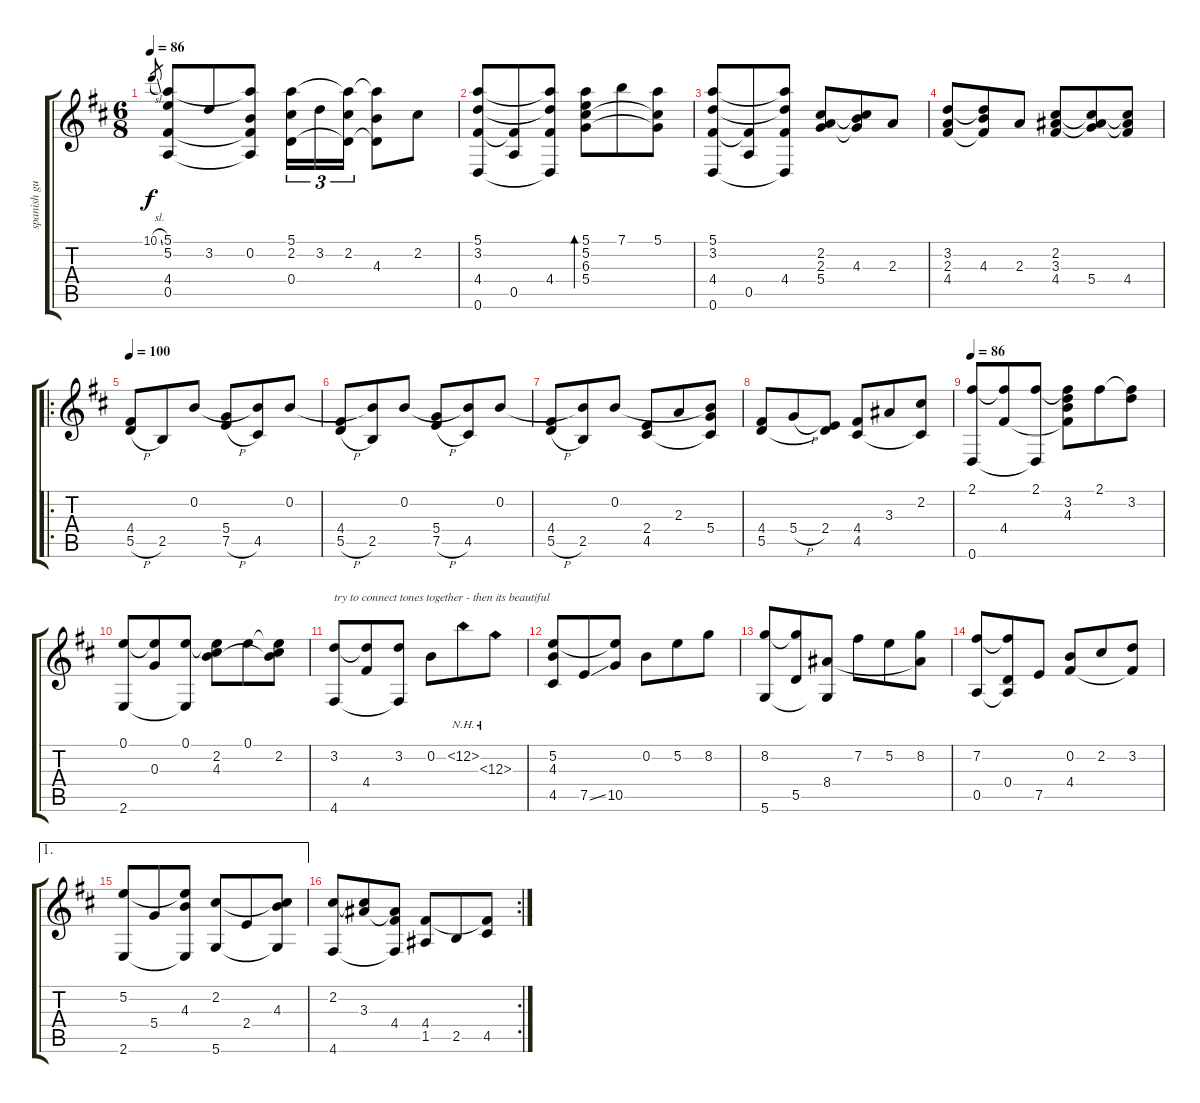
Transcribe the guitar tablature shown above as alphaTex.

\track ("spanish guitar" "spanish gu") {instrument acousticguitarnylon}
\staff {score tabs}
\tuning (E4 B3 G3 D3 A2 D2) {hide}
\ts (6 8)
\tempo 86
\clef g2
\ks d
10.1{sl}.8{gr dy f} (5.1 5.2 4.4 0.5).8 3.2.8 (5.1{t} 0.2 4.4{t} 0.5{t}).8 (5.1 2.2 0.4).16{tu (3 2)} 3.2.16{tu (3 2)} (5.1{t} 2.2 0.4{t}).16{tu (3 2)} (5.1{t} 4.3 0.4{t}).8 2.2.8 |
(5.1 3.2 4.4 0.6).8 (4.4{t} 0.5).8 (5.1{t} 3.2{t} 4.4 0.6{t}).8 (5.1 5.2 6.3 5.4).8{bd 480} 7.1.8 (5.1 6.3{t} 5.4{t}).8 |
(5.1 3.2 4.4 0.6).8 (4.4{t} 0.5).8 (5.1{t} 3.2{t} 4.4 0.6{t}).8 (2.2 2.3 5.4).8 (2.2{t} 4.3 5.4{t}).8 2.3.8 |
(3.2 2.3 4.4).8 (3.2{t} 4.3 4.4{t}).8 2.3.8 (2.2 3.3 4.4).8 (2.2{t} 3.3{t} 5.4).8 (2.2{t} 3.3{t} 4.4).8 |
\ro
\tempo 100
(4.4 5.5{h}).8 2.5.8 0.2.8 (5.4 7.5{h}).8 (0.2{t} 4.5).8 0.2.8 |
(4.4 5.5{h}).8 (0.2{t} 2.5).8 0.2.8 (5.4 7.5{h}).8 (0.2{t} 4.5).8 0.2.8 |
(4.4 5.5{h}).8 (0.2{t} 2.5).8 0.2.8 (2.4 4.5).8 2.3.8 (0.2{t} 5.4 4.5{t}).8 |
(4.4 5.5).8 5.4{h}.8 (2.4 5.5{t}).8 (4.4 4.5).8 3.3.8 (2.2 4.5{t}).8 |
\tempo 86
(2.1 0.6).8 (2.1{t} 4.4).8 (2.1 0.6{t}).8 (2.1{t} 3.2 4.3 4.4{t}).8 2.1.8 (2.1{t} 3.2).8 |
(0.1 2.6).8 (0.1{t} 0.3).8 (0.1 2.6{t}).8 (0.1{t} 2.2 4.3).8 0.1.8 (0.1{t} 2.2 4.3{t}).8 |
(3.2 4.6).8{txt "try to connect tones together - then its beautiful"} (3.2{t} 4.4).8 (3.2 4.6{t}).8 0.2.8 12.2{nh}.8 12.3{nh}.8 |
(5.2 4.3 4.5).8 7.5{ss}.8 (5.2{t} 10.5).8 0.2.8 5.2.8 8.2.8 |
(8.2 5.6).8 (8.2{t} 5.5).8 (8.4 5.6{t}).8 7.2.8 5.2.8 (8.2 8.4{t}).8 |
(7.2 0.5).8 (7.2{t} 0.4 0.5{t}).8 7.5.8 (0.2 4.4).8 2.2.8 (3.2 4.4{t}).8 |
\ae 1
(5.2 2.6).8 5.4.8 (5.2{t} 4.3 2.6{t}).8 (2.2 5.6).8 2.4.8 (2.2{t} 4.3 5.6{t}).8 |
\rc 2
(2.2 4.6).8 (2.2{t} 3.3).8 (3.3{t} 4.4 4.6{t}).8 (4.4 1.5).8 2.5.8 (4.4{t} 4.5).8
